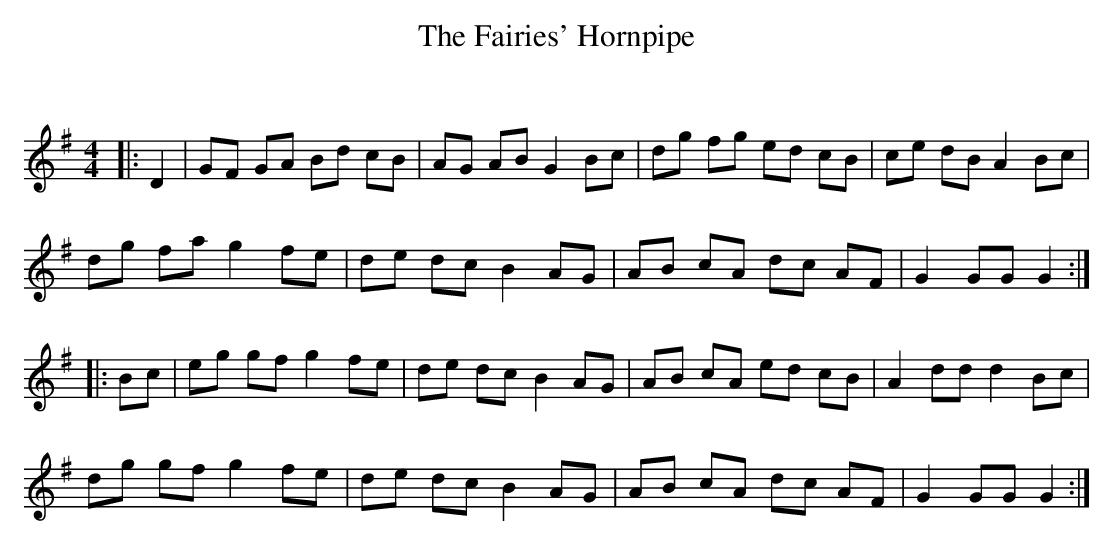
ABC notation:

X:1
T: The Fairies' Hornpipe
C:
Q: 232
K:G
M:4/4
L:1/8
|:D2|GF GA Bd cB|AG AB G2 Bc|dg fg ed cB|ce dB A2 Bc|
dg fa g2 fe|de dc B2 AG|AB cA dc AF|G2 GG G2:|
|:Bc|eg gf g2 fe|de dc B2 AG|AB cA ed cB|A2 dd d2 Bc|
dg gf g2 fe|de dc B2 AG|AB cA dc AF|G2 GG G2:|
